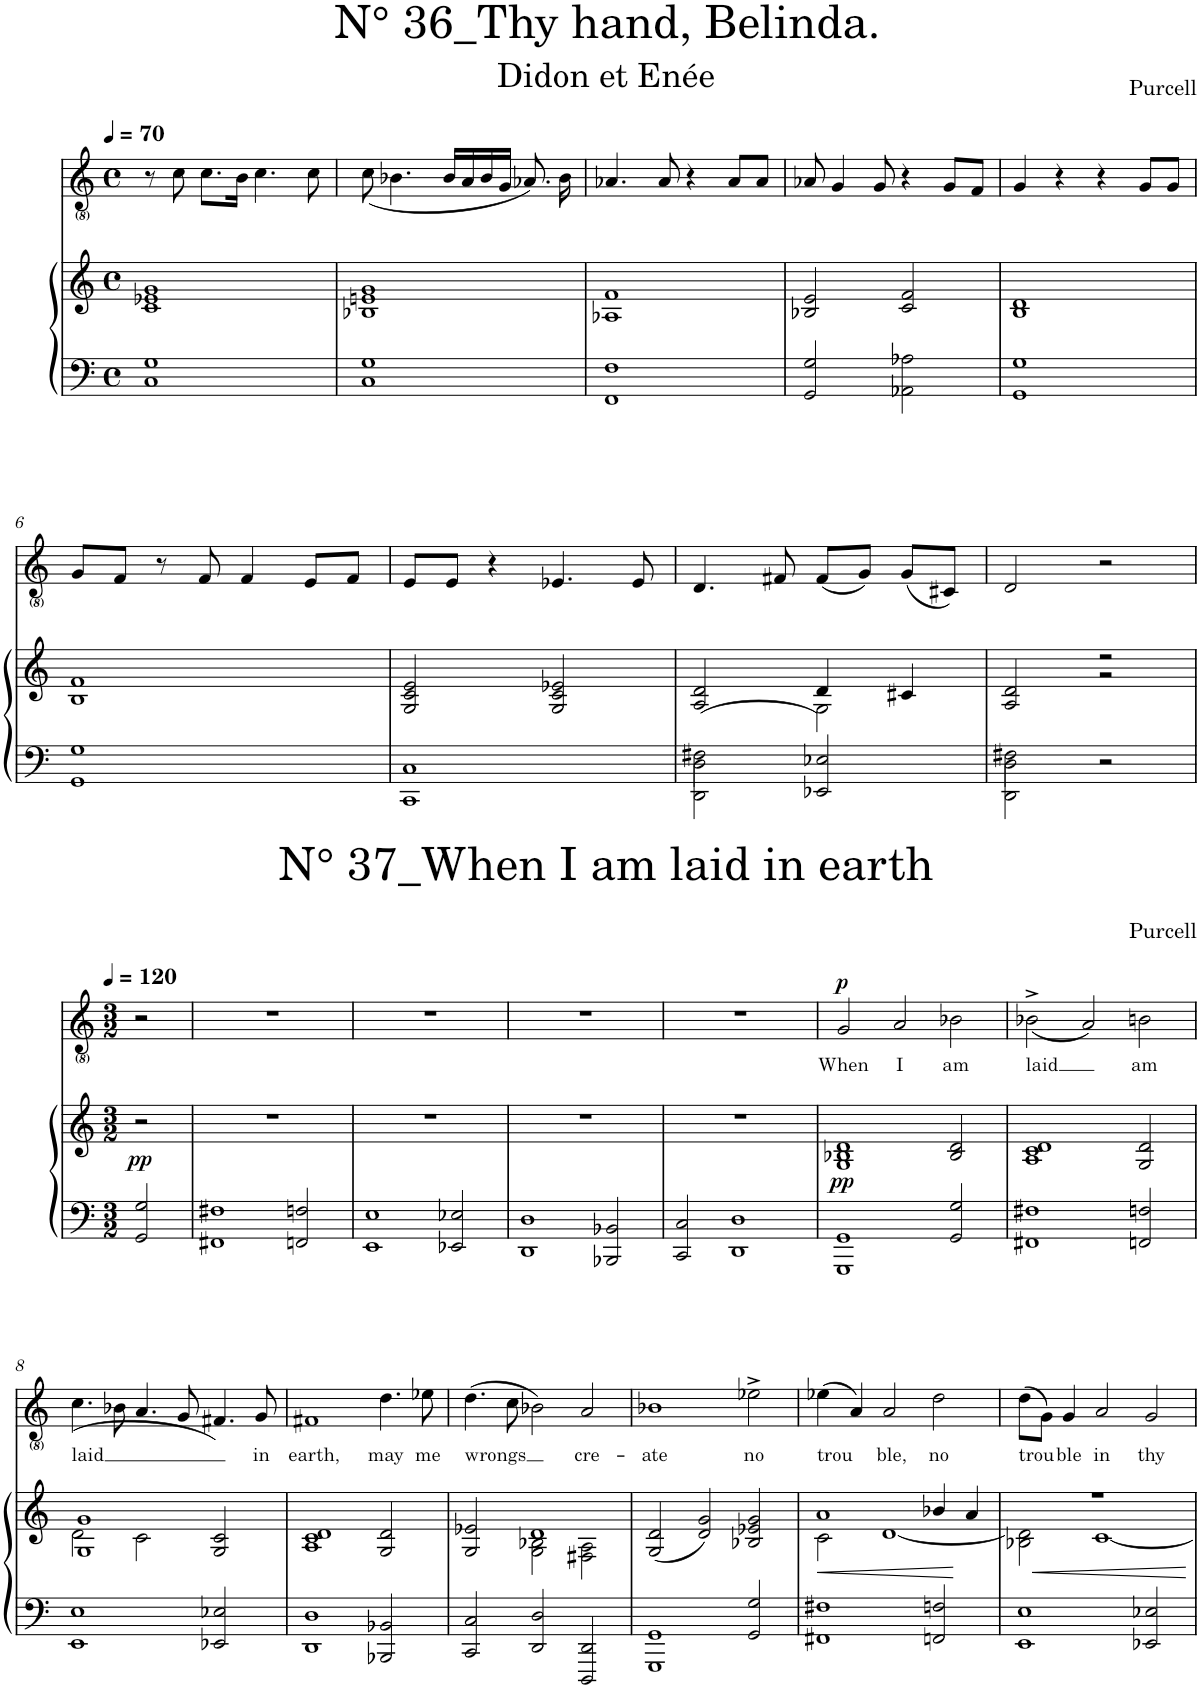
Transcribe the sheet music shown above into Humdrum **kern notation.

**kern	**kern	**dynam	**kern	**text	**dynam
*part2	*part2	*part2	*part1	*part1	*part1
*staff3	*staff2	*staff2/3	*staff1	*staff1	*staff1
*I"Piano	*	*	*I"Voice	*	*
*I'Pno	*	*	*I'V	*	*
*clefF4	*clefG2	*	*clefG2	*	*
*k[]	*k[]	*	*k[]	*	*
*M4/4	*M4/4	*	*M4/4	*	*
*met(c)	*met(c)	*	*met(c)	*	*
*MM70	*MM70	*	*MM70	*	*
=1	=1	=1	=1	=1	=1
1C 1G	1c 1e-X 1g	.	8r	.	.
.	.	.	8cc\	.	.
.	.	.	8.cc\L	.	.
.	.	.	16b\Jk	.	.
.	.	.	4.cc\	.	.
.	.	.	8cc\	.	.
=2	=2	=2	=2	=2	=2
1C 1G	1B-X 1en 1g	.	(<8cc\	.	.
.	.	.	4.b-X\	.	.
.	.	.	16b-/LL	.	.
.	.	.	16a/	.	.
.	.	.	16b-/	.	.
.	.	.	16g/JJ	.	.
.	.	.	8.a-X/)	.	.
.	.	.	16b-\	.	.
=3	=3	=3	=3	=3	=3
1FF 1F	1A-X 1f	.	4.a-X/	.	.
.	.	.	8a-/	.	.
.	.	.	4r	.	.
.	.	.	8a-/L	.	.
.	.	.	8a-/J	.	.
=4	=4	=4	=4	=4	=4
2GG/ 2G/	2B-X/ 2e/	.	8a-X/	.	.
.	.	.	4g/	.	.
.	.	.	8g/	.	.
2AA-X\ 2A-X\	2c/ 2f/	.	4r	.	.
.	.	.	8g/L	.	.
.	.	.	8f/J	.	.
=5	=5	=5	=5	=5	=5
1GG 1G	1B 1d	.	4g/	.	.
.	.	.	4r	.	.
.	.	.	4r	.	.
.	.	.	8g/L	.	.
.	.	.	8g/J	.	.
!!LO:LB:g=z
=6	=6	=6	=6	=6	=6
1GG 1G	1B 1f	.	8g/L	.	.
.	.	.	8f/J	.	.
.	.	.	8r	.	.
.	.	.	8f/	.	.
.	.	.	4f/	.	.
.	.	.	8e/L	.	.
.	.	.	8f/J	.	.
=7	=7	=7	=7	=7	=7
1CC 1C	2G/ 2c/ 2e/	.	8e/L	.	.
.	.	.	8e/J	.	.
.	.	.	4r	.	.
.	2G/ 2c/ 2e-X/	.	4.e-X/	.	.
.	.	.	8e-/	.	.
=8	=8	=8	=8	=8	=8
*^	*^	*	*	*	*
2F#X\	2DD\ 2D\	(2A/ 2d/	2ryy	.	4.d/	.	.
.	.	.	.	.	8f#X/	.	.
2ryy	2EE-X/ 2E-X/	4d/)	2G\	.	(8f#/L	.	.
.	.	.	.	.	8g/J)	.	.
.	.	4c#X/	.	.	(8g/L	.	.
.	.	.	.	.	8c#X/J)	.	.
=9	=9	=9	=9	=9	=9	=9	=9
2F#X\	2DD\ 2D\	2A/ 2d/	2ryy	.	2d/	.	.
2ryy	2r	2r	2r	.	2r	.	.
*v	*v	*	*	*	*	*	*
*	*v	*v	*	*	*	*
!!LO:LB:g=z
=1	=1	=1	=1	=1	=1
*M3/2	*M3/2	*	*M3/2	*	*
*	*	*	*MM120	*	*
*^	*^	*	*	*	*
!	!	!	!	!LO:DY:a=2	!	!	!
*v	*v	*	*	*	*	*	*
*	*v	*v	*	*	*	*
2GG/ 2G/	2r	pp	2r	.	.
=2	=2	=2	=2	=2	=2
1FF#X 1F#X	1.r	.	1.r	.	.
2FFn/ 2Fn/	.	.	.	.	.
=3	=3	=3	=3	=3	=3
1EE 1E	1.r	.	1.r	.	.
2EE-X/ 2E-X/	.	.	.	.	.
=4	=4	=4	=4	=4	=4
1DD 1D	1.r	.	1.r	.	.
2BBB-X/ 2BB-X/	.	.	.	.	.
=5	=5	=5	=5	=5	=5
2CC/ 2C/	1.r	.	1.r	.	.
1DD 1D	.	.	.	.	.
=6	=6	=6	=6	=6	=6
!	!	!LO:DY:b	!	!LO:LY:b	!LO:DY:a
1GGG 1GG	1G 1B-X 1d	pp	2g/	When	p
!	!	!	!	!LO:LY:b	!
.	.	.	2a/	I	.
!	!	!	!	!LO:LY:b	!
2GG/ 2G/	2B-/ 2d/	.	2b-X\	am	.
=7	=7	=7	=7	=7	=7
!	!	!	!	!LO:LY:b	!
1FF#X 1F#X	1A 1c 1d	.	(<2b-X^\	laid	.
.	.	.	2a/)	.	.
!	!	!	!	!LO:LY:b	!
2FFn/ 2Fn/	2G/ 2d/	.	2bn\	am	.
!!LO:LB:g=z
=8	=8	=8	=8	=8	=8
*	*^	*	*	*	*
!	!	!	!	!	!LO:LY:b	!
1EE 1E	1G 1g	2d\	.	(4.cc\	laid	.
.	.	.	.	8b-X\	.	.
.	.	2c\	.	4.a/	.	.
.	.	.	.	8g/	.	.
2EE-X/ 2E-X/	2G/ 2c/	2ryy	.	4.f#X/)	.	.
!	!	!	!	!	!LO:LY:b	!
.	.	.	.	8g/	in	.
*	*v	*v	*	*	*	*
=9	=9	=9	=9	=9	=9
!	!	!	!	!LO:LY:b	!
1DD 1D	1A 1c 1d	.	1f#X	earth,	.
!	!	!	!	!LO:LY:b	!
2BBB-X/ 2BB-X/	2G/ 2d/	.	4.dd\	may	.
!	!	!	!	!LO:LY:b	!
.	.	.	8ee-X\	me	.
=10	=10	=10	=10	=10	=10
*	*^	*	*	*	*
!	!	!	!	!	!LO:LY:b	!
2CC/ 2C/	2G/ 2e-X/	2ryy	.	(4.dd\	wrongs	.
.	.	.	.	8cc\	.	.
2DD/ 2D/	1d	2G\ 2B-X\	.	2b-X\)	.	.
!	!	!	!	!	!LO:LY:b	!
2DDD/ 2DD/	.	2F#X\ 2A\	.	2a/	cre-	.
=11	=11	=11	=11	=11	=11	=11
!	!	!	!	!	!LO:LY:b	!
*	*v	*v	*	*	*	*
1GGG 1GG	(2G/ 2d/	.	1b-X	-ate	.
.	2d/ 2g/)	.	.	.	.
!	!	!	!	!LO:LY:b	!
2GG/ 2G/	2B-X/ 2e-X/ 2g/	.	2ee-X^\	no	.
=12	=12	=12	=12	=12	=12
*	*^	*	*	*	*
!	!	!	!	!	!LO:LY:b	!
1FF#X 1F#X	1a	2c\	.	(4ee-X\	-trou	.
.	.	.	.	4a/)	.	.
!	!	!	!	!	!LO:LY:b	!
.	.	[1d	.	2a/	ble,	.
!	!	!	!	!	!LO:LY:b	!
2FFn/ 2Fn/	4b-X/	.	.	2dd\	no	.
.	4a/	.	.	.	.	.
=13	=13	=13	=13	=13	=13	=13
!	!	!	!	!	!LO:LY:b	!
1EE 1E	1.r	2B-X\ 2d\]	.	(8dd\L	trou	.
.	.	.	.	8g\J)	.	.
!	!	!	!	!	!LO:LY:b	!
.	.	.	.	4g/	ble	.
!	!	!	!	!	!LO:LY:b	!
.	.	[1c	.	2a/	in	.
!	!	!	!	!	!LO:LY:b	!
2EE-X/ 2E-X/	.	.	.	2g/	thy	.
*	*v	*v	*	*	*	*
=	=	=	=	=	=
*-	*-	*-	*-	*-	*-
